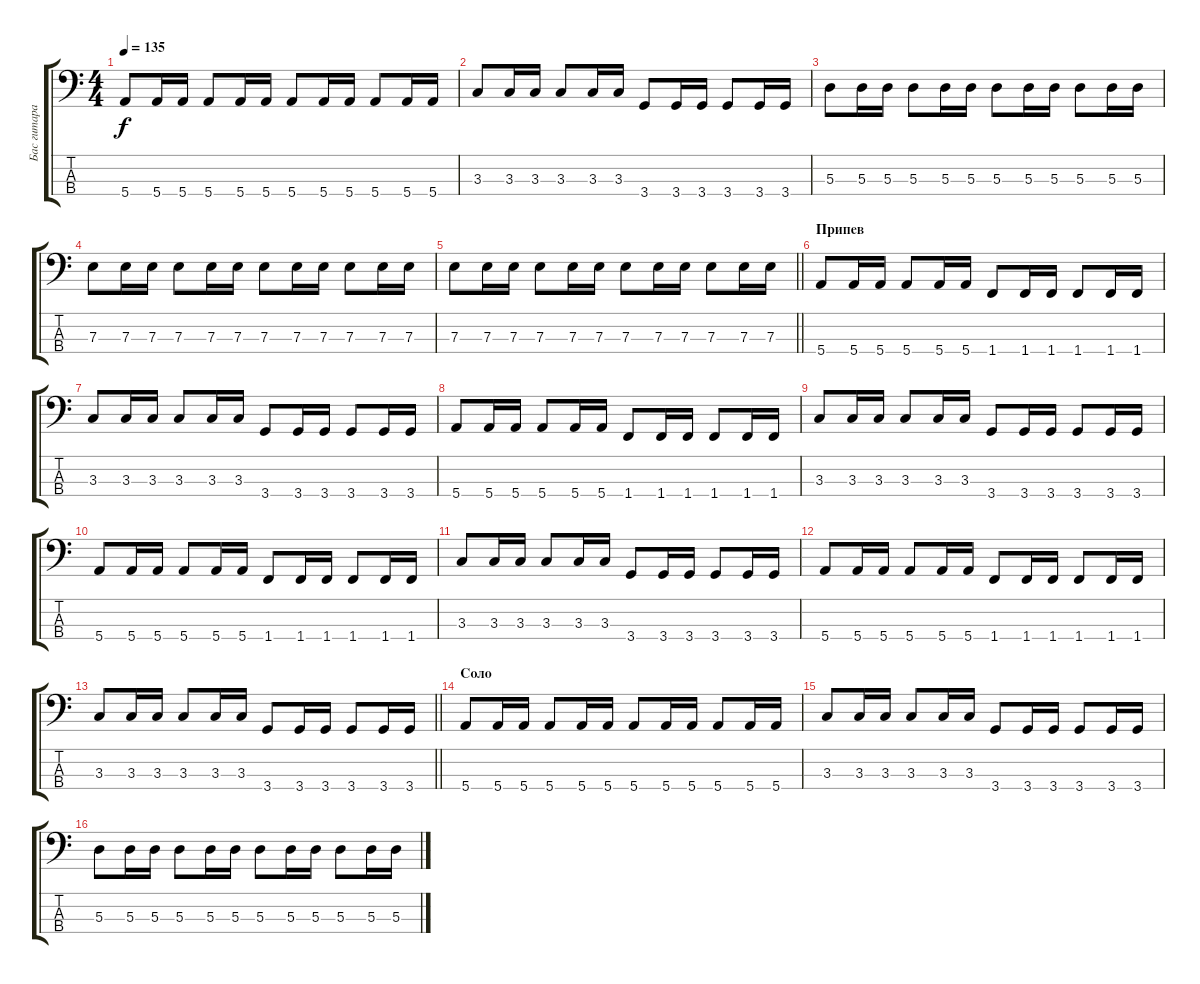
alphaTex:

\track ("Бас гитара" "Бас гитара") {instrument electricbassfinger}
\staff {score tabs}
\tuning (G2 D2 A1 E1) {hide}
\ts (4 4)
\tempo 135
\clef f4
\ks c
5.4.8{dy f} 5.4.16 5.4.16 5.4.8 5.4.16 5.4.16 5.4.8 5.4.16 5.4.16 5.4.8 5.4.16 5.4.16 |
3.3.8 3.3.16 3.3.16 3.3.8 3.3.16 3.3.16 3.4.8 3.4.16 3.4.16 3.4.8 3.4.16 3.4.16 |
5.3.8 5.3.16 5.3.16 5.3.8 5.3.16 5.3.16 5.3.8 5.3.16 5.3.16 5.3.8 5.3.16 5.3.16 |
7.3.8 7.3.16 7.3.16 7.3.8 7.3.16 7.3.16 7.3.8 7.3.16 7.3.16 7.3.8 7.3.16 7.3.16 |
\barLineRight lightlight
7.3.8 7.3.16 7.3.16 7.3.8 7.3.16 7.3.16 7.3.8 7.3.16 7.3.16 7.3.8 7.3.16 7.3.16 |
\section ("" "Припев")
5.4.8 5.4.16 5.4.16 5.4.8 5.4.16 5.4.16 1.4.8 1.4.16 1.4.16 1.4.8 1.4.16 1.4.16 |
3.3.8 3.3.16 3.3.16 3.3.8 3.3.16 3.3.16 3.4.8 3.4.16 3.4.16 3.4.8 3.4.16 3.4.16 |
5.4.8 5.4.16 5.4.16 5.4.8 5.4.16 5.4.16 1.4.8 1.4.16 1.4.16 1.4.8 1.4.16 1.4.16 |
3.3.8 3.3.16 3.3.16 3.3.8 3.3.16 3.3.16 3.4.8 3.4.16 3.4.16 3.4.8 3.4.16 3.4.16 |
5.4.8 5.4.16 5.4.16 5.4.8 5.4.16 5.4.16 1.4.8 1.4.16 1.4.16 1.4.8 1.4.16 1.4.16 |
3.3.8 3.3.16 3.3.16 3.3.8 3.3.16 3.3.16 3.4.8 3.4.16 3.4.16 3.4.8 3.4.16 3.4.16 |
5.4.8 5.4.16 5.4.16 5.4.8 5.4.16 5.4.16 1.4.8 1.4.16 1.4.16 1.4.8 1.4.16 1.4.16 |
\barLineRight lightlight
3.3.8 3.3.16 3.3.16 3.3.8 3.3.16 3.3.16 3.4.8 3.4.16 3.4.16 3.4.8 3.4.16 3.4.16 |
\section ("" "Соло")
5.4.8 5.4.16 5.4.16 5.4.8 5.4.16 5.4.16 5.4.8 5.4.16 5.4.16 5.4.8 5.4.16 5.4.16 |
3.3.8 3.3.16 3.3.16 3.3.8 3.3.16 3.3.16 3.4.8 3.4.16 3.4.16 3.4.8 3.4.16 3.4.16 |
5.3.8 5.3.16 5.3.16 5.3.8 5.3.16 5.3.16 5.3.8 5.3.16 5.3.16 5.3.8 5.3.16 5.3.16
